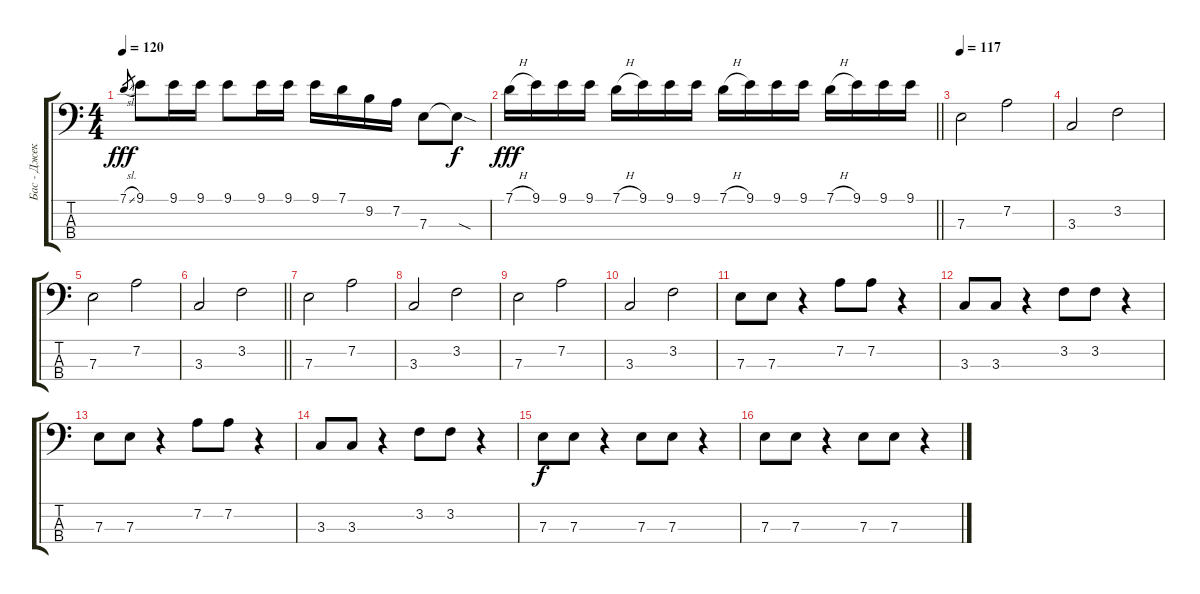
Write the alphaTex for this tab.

\track ("Бас - Джек Лоуренс" "Бас - Джек") {instrument electricbassfinger}
\staff {score tabs}
\tuning (G2 D2 A1 E1) {hide}
\ts (4 4)
\tempo 120
\clef f4
\ks c
7.1{sl}.8{gr dy fff} 9.1.8 9.1.16 9.1.16 9.1.8 9.1.16 9.1.16 9.1.16 7.1.16 9.2.16 7.2.16 7.3.8 7.3{sod t}.8{dy f} |
\barLineRight lightlight
7.1{h}.16{dy fff} 9.1.16 9.1.16 9.1.16 7.1{h}.16 9.1.16 9.1.16 9.1.16 7.1{h}.16 9.1.16 9.1.16 9.1.16 7.1{h}.16 9.1.16 9.1.16 9.1.16 |
\tempo 117
7.3.2 7.2.2 |
3.3.2 3.2.2 |
7.3.2 7.2.2 |
\barLineRight lightlight
3.3.2 3.2.2 |
7.3.2 7.2.2 |
3.3.2 3.2.2 |
7.3.2 7.2.2 |
3.3.2 3.2.2 |
7.3.8 7.3.8 r.4 7.2.8 7.2.8 r.4 |
3.3.8 3.3.8 r.4 3.2.8 3.2.8 r.4 |
7.3.8 7.3.8 r.4 7.2.8 7.2.8 r.4 |
3.3.8 3.3.8 r.4 3.2.8 3.2.8 r.4 |
7.3.8{dy f} 7.3.8 r.4 7.3.8 7.3.8 r.4 |
7.3.8 7.3.8 r.4 7.3.8 7.3.8 r.4
